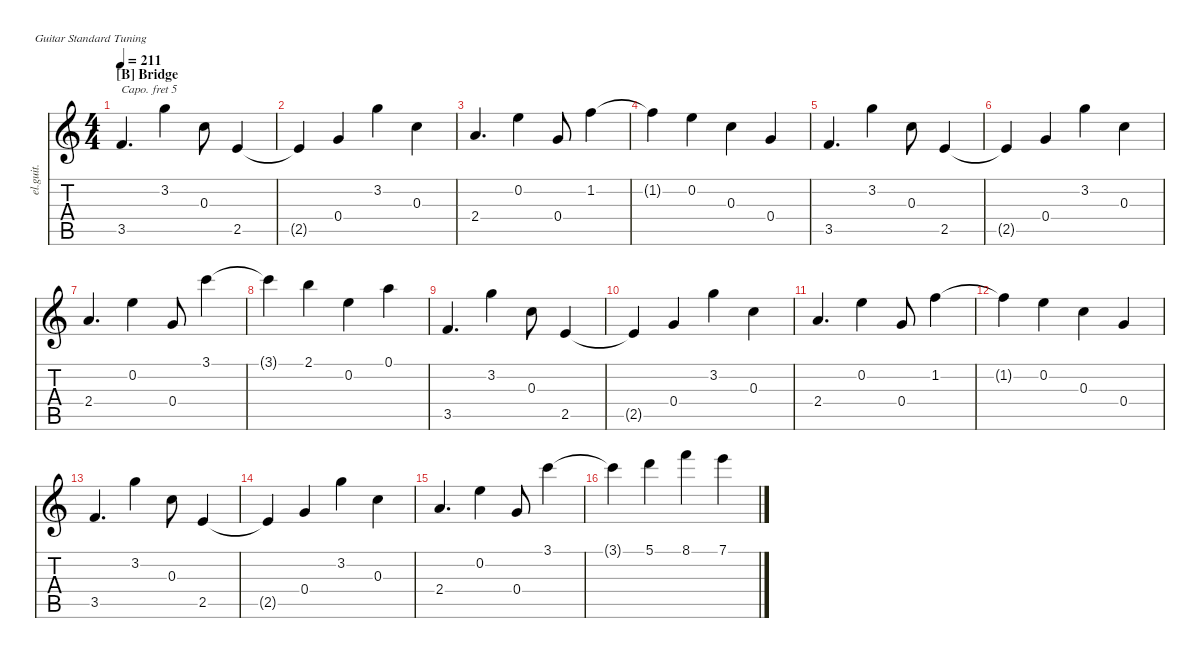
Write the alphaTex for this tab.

\defaultSystemsLayout 4
\hideDynamics
\bracketExtendMode nobrackets
\track ("Guitar" "el.guit.") {instrument electricguitarclean}
\staff {score tabs}
\capo 5
\tuning (E4 B3 G3 D3 A2 E2)
\ts (4 4)
\section ("B" "Bridge")
\tempo 211
\clef g2
\ks c
3.5.4{d dy mf beam Up} 3.2.4{beam Down} 0.3.8{beam Down} 2.5.4{beam Up} |
2.5{t}.4{beam Up} 0.4.4{beam Up} 3.2.4{beam Down} 0.3.4{beam Down} |
2.4.4{d beam Up} 0.2.4{beam Down} 0.4.8{beam Up} 1.2.4{beam Down} |
1.2{t}.4{beam Down} 0.2.4{beam Down} 0.3.4{beam Down} 0.4.4{beam Up} |
3.5.4{d beam Up} 3.2.4{beam Down} 0.3.8{beam Down} 2.5.4{beam Up} |
2.5{t}.4{beam Up} 0.4.4{beam Up} 3.2.4{beam Down} 0.3.4{beam Down} |
2.4.4{d beam Up} 0.2.4{beam Down} 0.4.8{beam Up} 3.1.4{beam Down} |
3.1{t}.4{beam Down} 2.1.4{beam Down} 0.2.4{beam Down} 0.1.4{beam Down} |
3.5.4{d beam Up} 3.2.4{beam Down} 0.3.8{beam Down} 2.5.4{beam Up} |
2.5{t}.4{beam Up} 0.4.4{beam Up} 3.2.4{beam Down} 0.3.4{beam Down} |
2.4.4{d beam Up} 0.2.4{beam Down} 0.4.8{beam Up} 1.2.4{beam Down} |
1.2{t}.4{beam Down} 0.2.4{beam Down} 0.3.4{beam Down} 0.4.4{beam Up} |
3.5.4{d beam Up} 3.2.4{beam Down} 0.3.8{beam Down} 2.5.4{beam Up} |
2.5{t}.4{beam Up} 0.4.4{beam Up} 3.2.4{beam Down} 0.3.4{beam Down} |
2.4.4{d beam Up} 0.2.4{beam Down} 0.4.8{beam Up} 3.1.4{beam Down} |
3.1{t}.4{beam Down} 5.1.4{beam Down} 8.1.4{beam Down} 7.1.4{beam Down}
